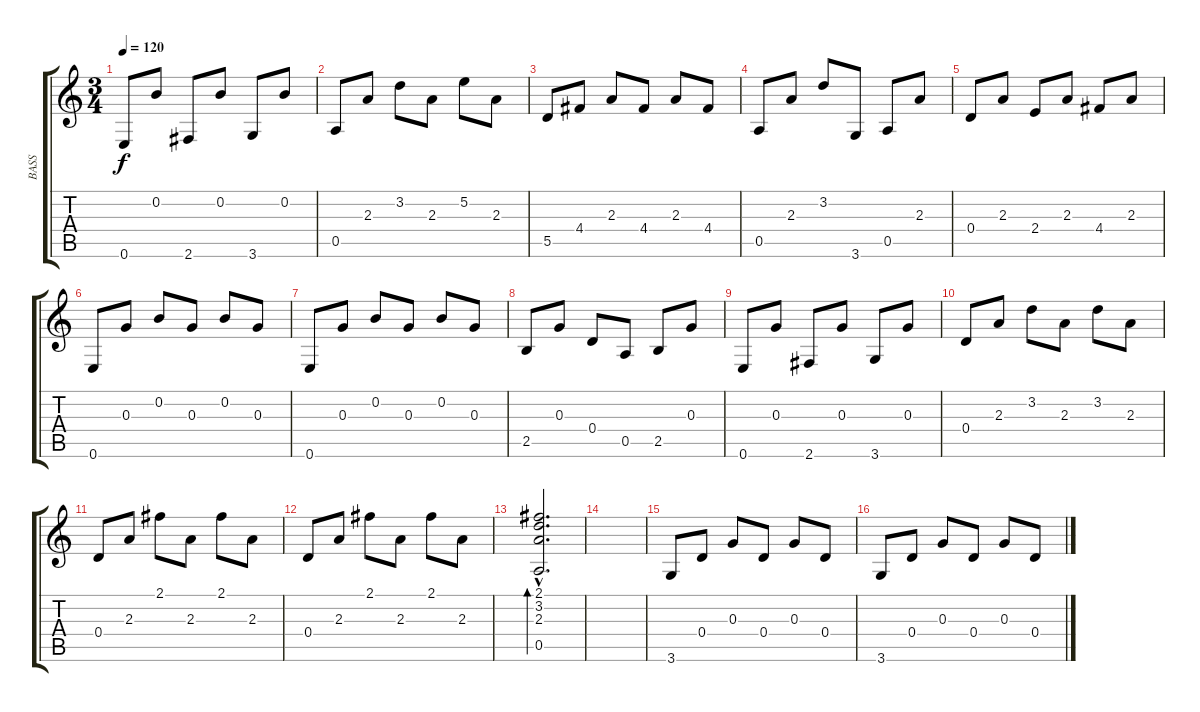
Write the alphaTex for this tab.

\track ("BASS" "BASS") {instrument acousticguitarnylon}
\staff {score tabs}
\tuning (E4 B3 G3 D3 A2 E2) {hide}
\ts (3 4)
\tempo 120
\clef g2
\ks c
0.6.8{dy f} 0.2.8 2.6.8 0.2.8 3.6.8 0.2.8 |
0.5.8 2.3.8 3.2.8 2.3.8 5.2.8 2.3.8 |
5.5.8 4.4.8 2.3.8 4.4.8 2.3.8 4.4.8 |
0.5.8 2.3.8 3.2.8 3.6.8 0.5.8 2.3.8 |
0.4.8 2.3.8 2.4.8 2.3.8 4.4.8 2.3.8 |
0.6.8 0.3.8 0.2.8 0.3.8 0.2.8 0.3.8 |
0.6.8 0.3.8 0.2.8 0.3.8 0.2.8 0.3.8 |
2.5.8 0.3.8 0.4.8 0.5.8 2.5.8 0.3.8 |
0.6.8 0.3.8 2.6.8 0.3.8 3.6.8 0.3.8 |
0.4.8 2.3.8 3.2.8 2.3.8 3.2.8 2.3.8 |
0.4.8 2.3.8 2.1.8 2.3.8 2.1.8 2.3.8 |
0.4.8 2.3.8 2.1.8 2.3.8 2.1.8 2.3.8 |
(2.1{hac} 3.2{hac} 2.3{hac} 0.5{hac}).2{d bd 480} |
|
3.6.8 0.4.8 0.3.8 0.4.8 0.3.8 0.4.8 |
3.6.8 0.4.8 0.3.8 0.4.8 0.3.8 0.4.8
